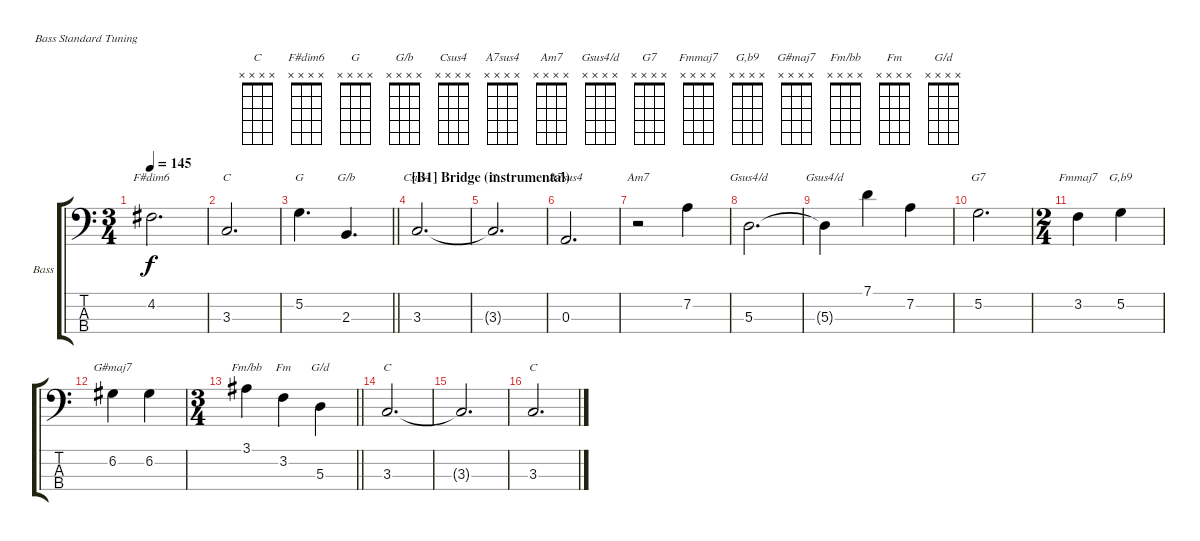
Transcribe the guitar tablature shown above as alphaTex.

\bracketExtendMode groupsimilarinstruments
\firstSystemTrackNameOrientation horizontal
\otherSystemsTrackNameOrientation horizontal
\track ("Double Bass" "Bass") {instrument fretlessbass}
\staff {score tabs}
\tuning (G2 D2 A1 E1)
\chord ("C" x x x x)
\chord ("F#dim6" x x x x)
\chord ("G" x x x x)
\chord ("G/b" x x x x)
\chord ("Csus4" x x x x)
\chord ("A7sus4" x x x x)
\chord ("Am7" x x x x)
\chord ("Gsus4/d" x x x x)
\chord ("G7" x x x x)
\chord ("Fmmaj7" x x x x)
\chord ("G,b9" x x x x)
\chord ("G#maj7" x x x x)
\chord ("Fm/bb" x x x x)
\chord ("Fm" x x x x)
\chord ("G/d" x x x x)
\ts (3 4)
\tempo 145
\clef f4
\ks c
4.2.2{d ch "F#dim6" dy f} |
3.3.2{d ch "C"} |
\barLineRight lightlight
5.2.4{d ch "G"} 2.3.4{d ch "G/b"} |
\section ("" "[B1] Bridge (instrumental)")
3.3.2{d ch "Csus4"} |
3.3{t}.2{d ch "C"} |
0.3.2{d ch "A7sus4"} |
r.2{ch "Am7"} 7.2.4 |
5.3.2{d ch "Gsus4/d"} |
5.3{t}.4{ch "Gsus4/d"} 7.1.4 7.2.4 |
5.2.2{d ch "G7"} |
\ts (2 4)
\beaming (8 2 2)
3.2.4{ch "Fmmaj7"} 5.2.4{ch "G,b9"} |
6.2.4{ch "G#maj7"} 6.2.4 |
\ts (3 4)
\beaming (8 2 2 2)
\barLineRight lightlight
3.1.4{ch "Fm/bb"} 3.2.4{ch "Fm"} 5.3.4{ch "G/d"} |
3.3.2{d ch "C"} |
3.3{t}.2{d} |
3.3.2{d ch "C"}
